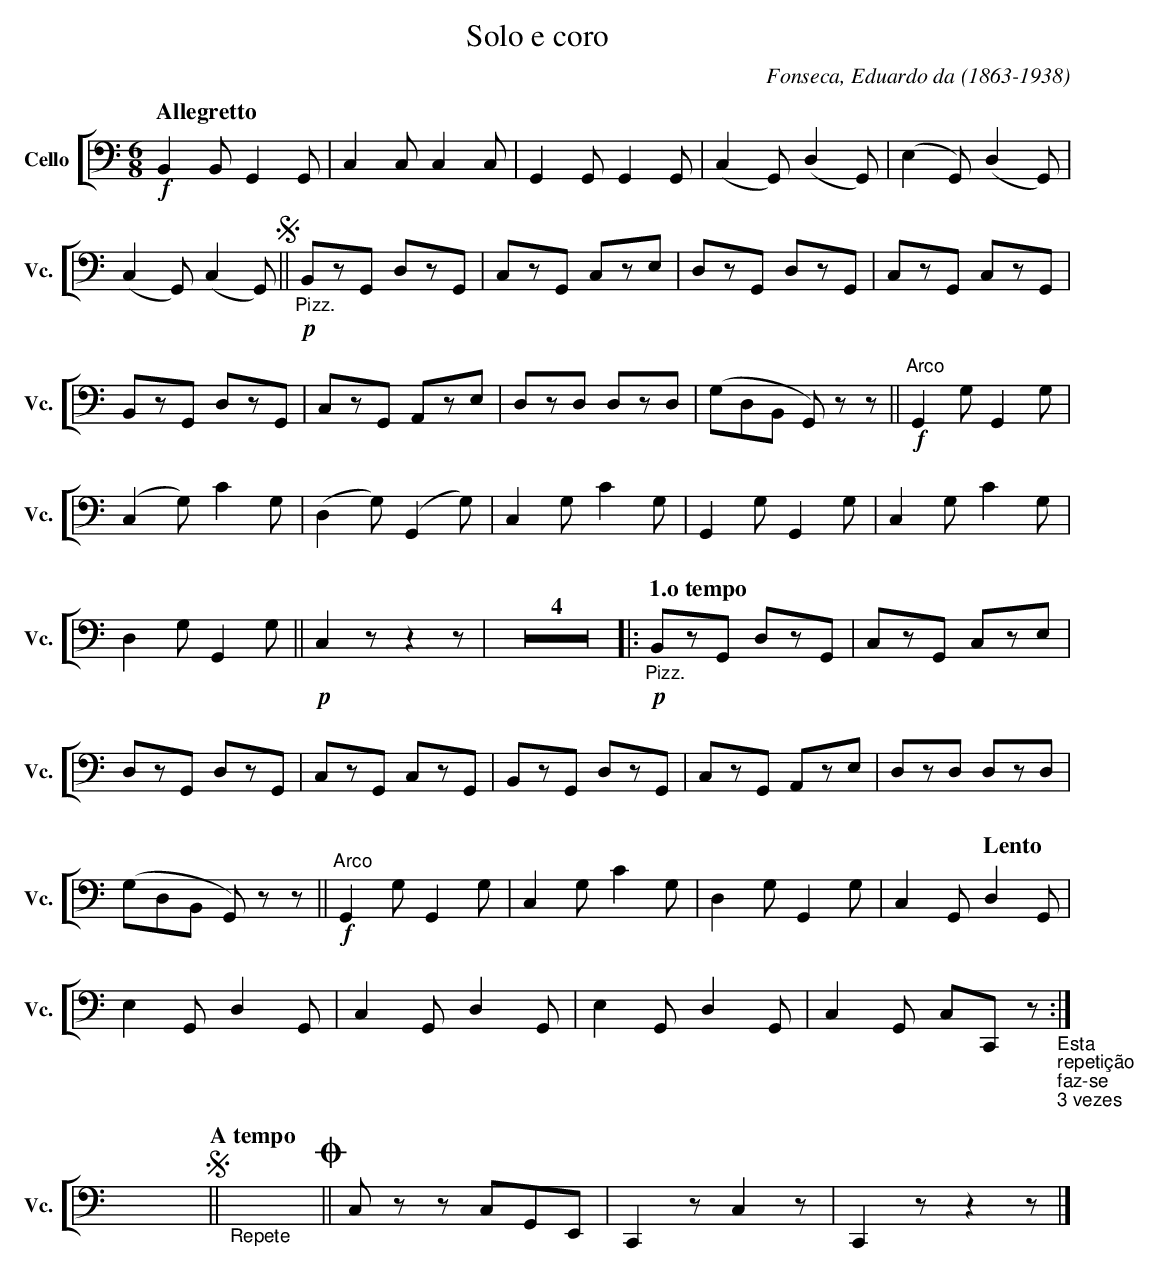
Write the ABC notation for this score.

X:1
T:Solo e coro
C:Fonseca, Eduardo da (1863-1938)
M:6/8
L:1/8
K:C
V: 5 clef=bass name="Cello" sname="Vc."
%%staves [ 5 ]
[Q:"Allegretto"] !f!B,,2B,, G,,2G,, | C,2C, C,2C, | G,,2G,, G,,2G,, | (C,2G,,) (D,2G,,) | \
   (E,2G,,) (D,2G,,) | (C,2G,,) (C,2G,,) !segno!||\
   !p! "_Pizz." B,,zG,, D,zG,, | C,zG,, C,zE, | D,zG,, D,zG,, | C,zG,, C,zG,,| \
   B,,zG,, D,zG,, | C,zG,, A,,zE, | D,zD, D,zD, | (G,D,B,, G,,)zz || \
   "Arco" !f! G,,2G, G,,2G, | (C,2G,)C2G, | (D,2G,)(G,,2G,) | C,2G,C2G, | G,,2G, G,,2G, | C,2G,C2G, | \
   D,2G, G,,2G, || !p! C,2z z2z | Z4 |: \
   [Q: "1.o tempo"] !p! "_Pizz." B,,zG,, D,zG,, | C,zG,, C,zE, | D,zG,, D,zG,, | C,zG,, C,zG,,| \
   B,,zG,, D,zG,, | C,zG,, A,,zE, | D,zD, D,zD, | (G,D,B,, G,,)zz || \
   "Arco" !f! G,,2G, G,,2G, | C,2G, C2G, | D,2G, G,,2G, | C,2G,, [Q: "Lento"] D,2G,, | E,2G,, D,2G,, | C,2G,,D,2G,, | \
   E,2G,, D,2G,, | C,2G,, C,C,, z \
   "_Esta""_repeti\cc\~ao""_faz-se""_3 vezes" :| X [Q:"A tempo"] !segno!|| "_Repete" X !coda!|| \
   C,zz C,G,,E,, | C,,2z C,2z | C,,2z z2z |] \
